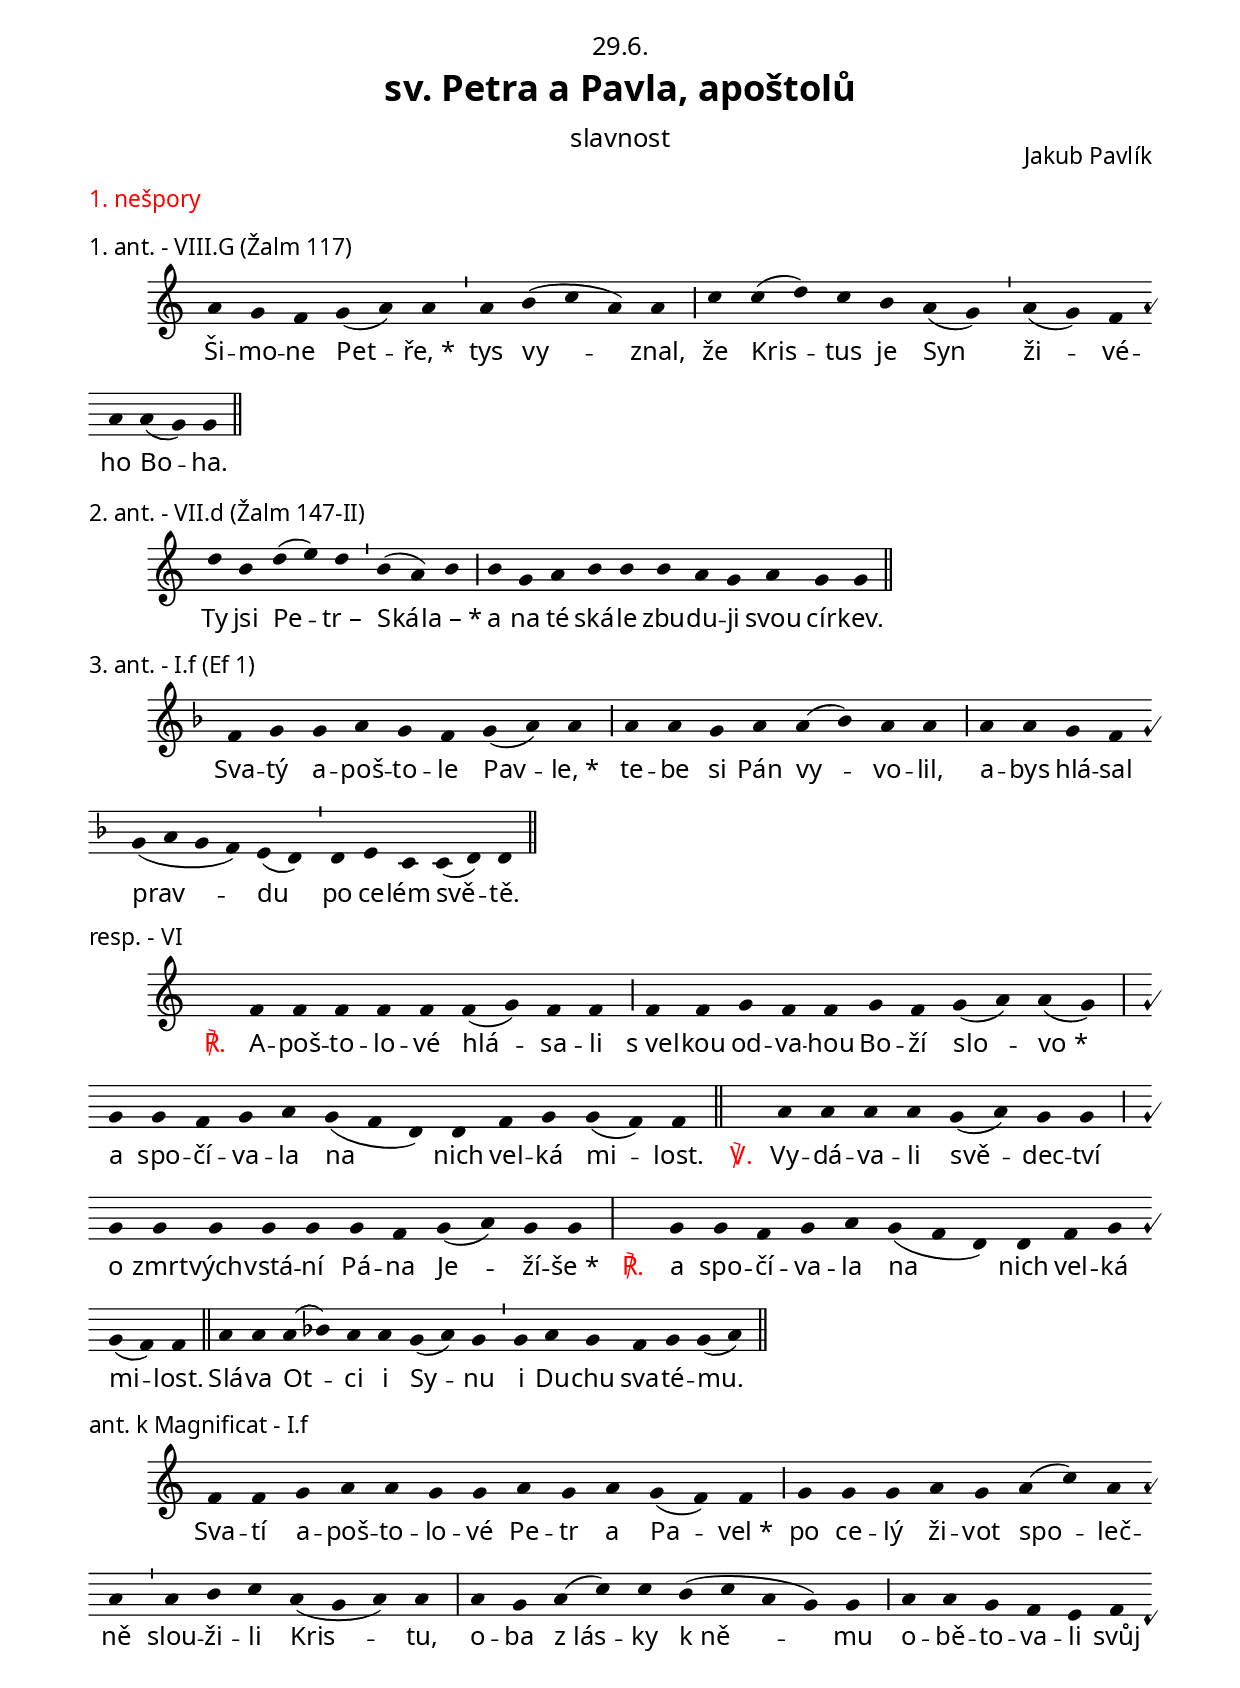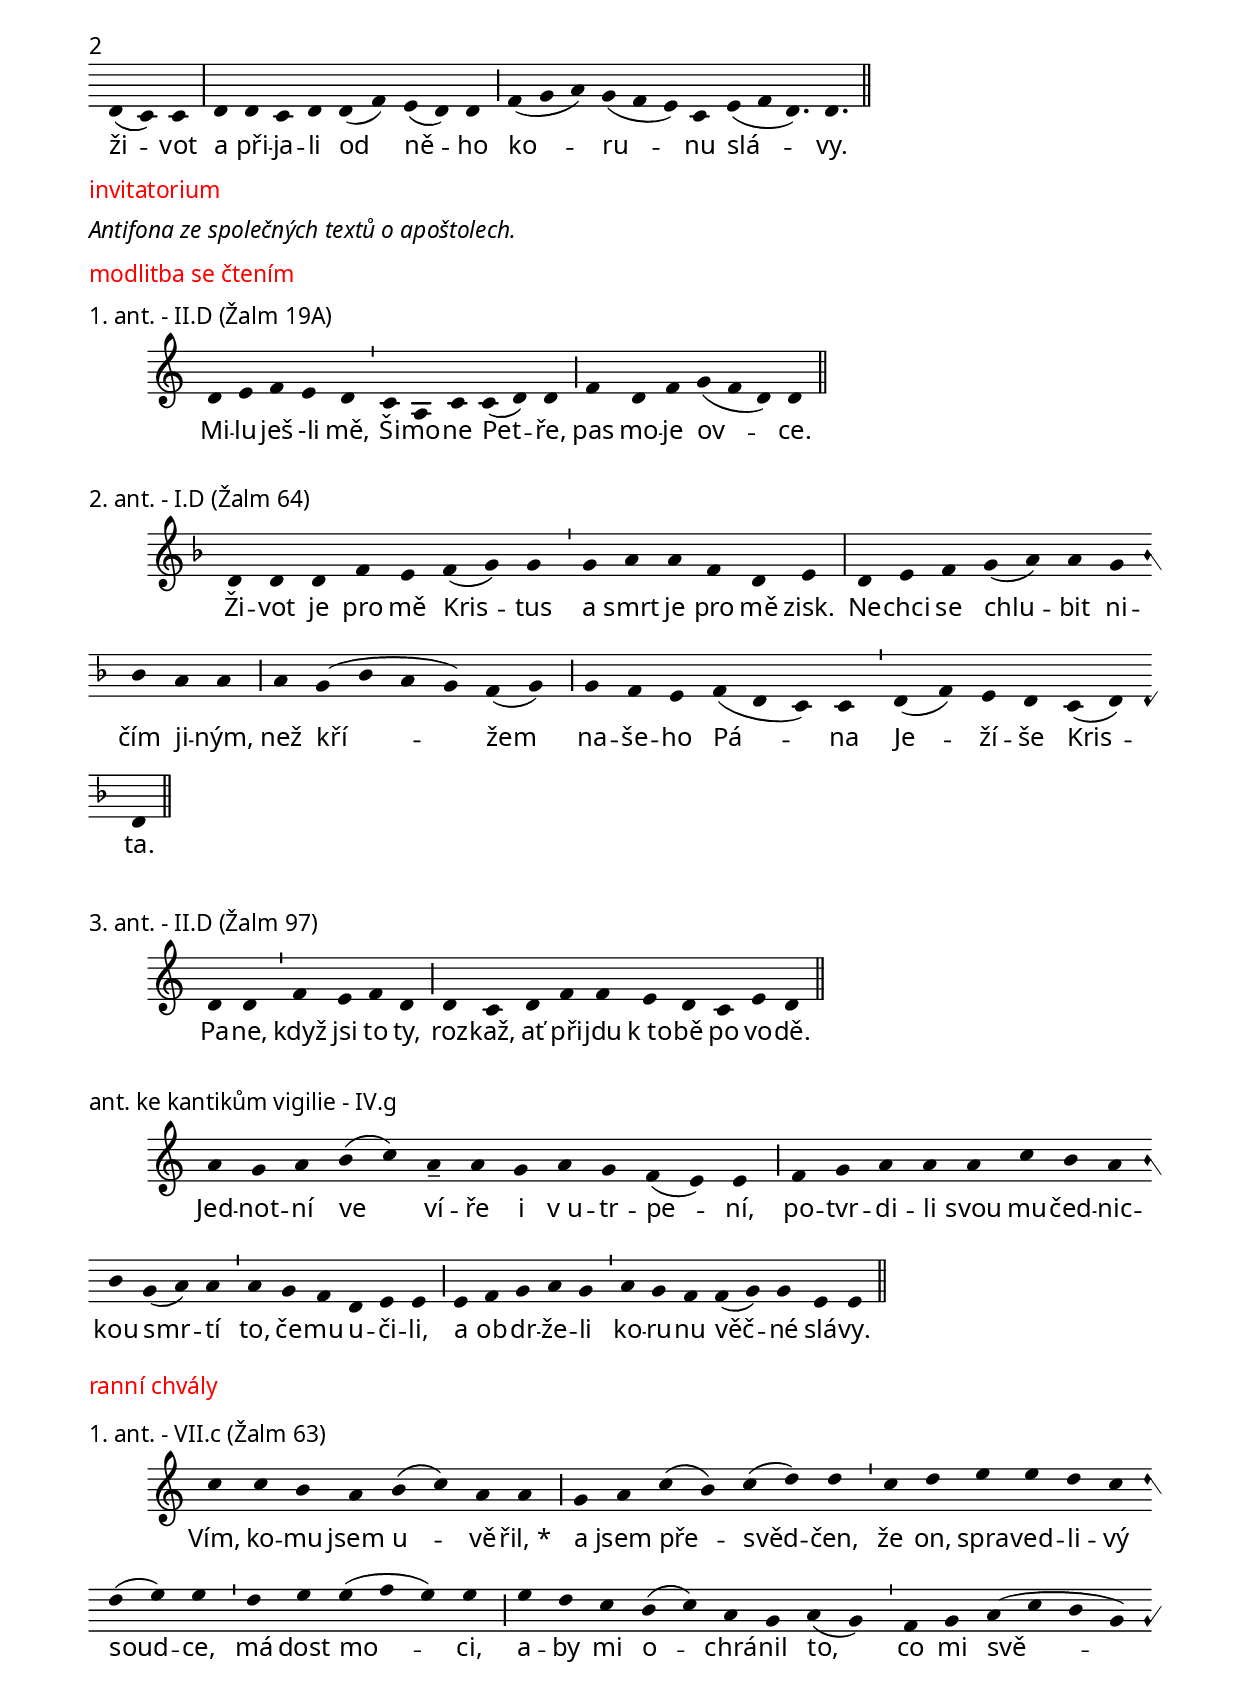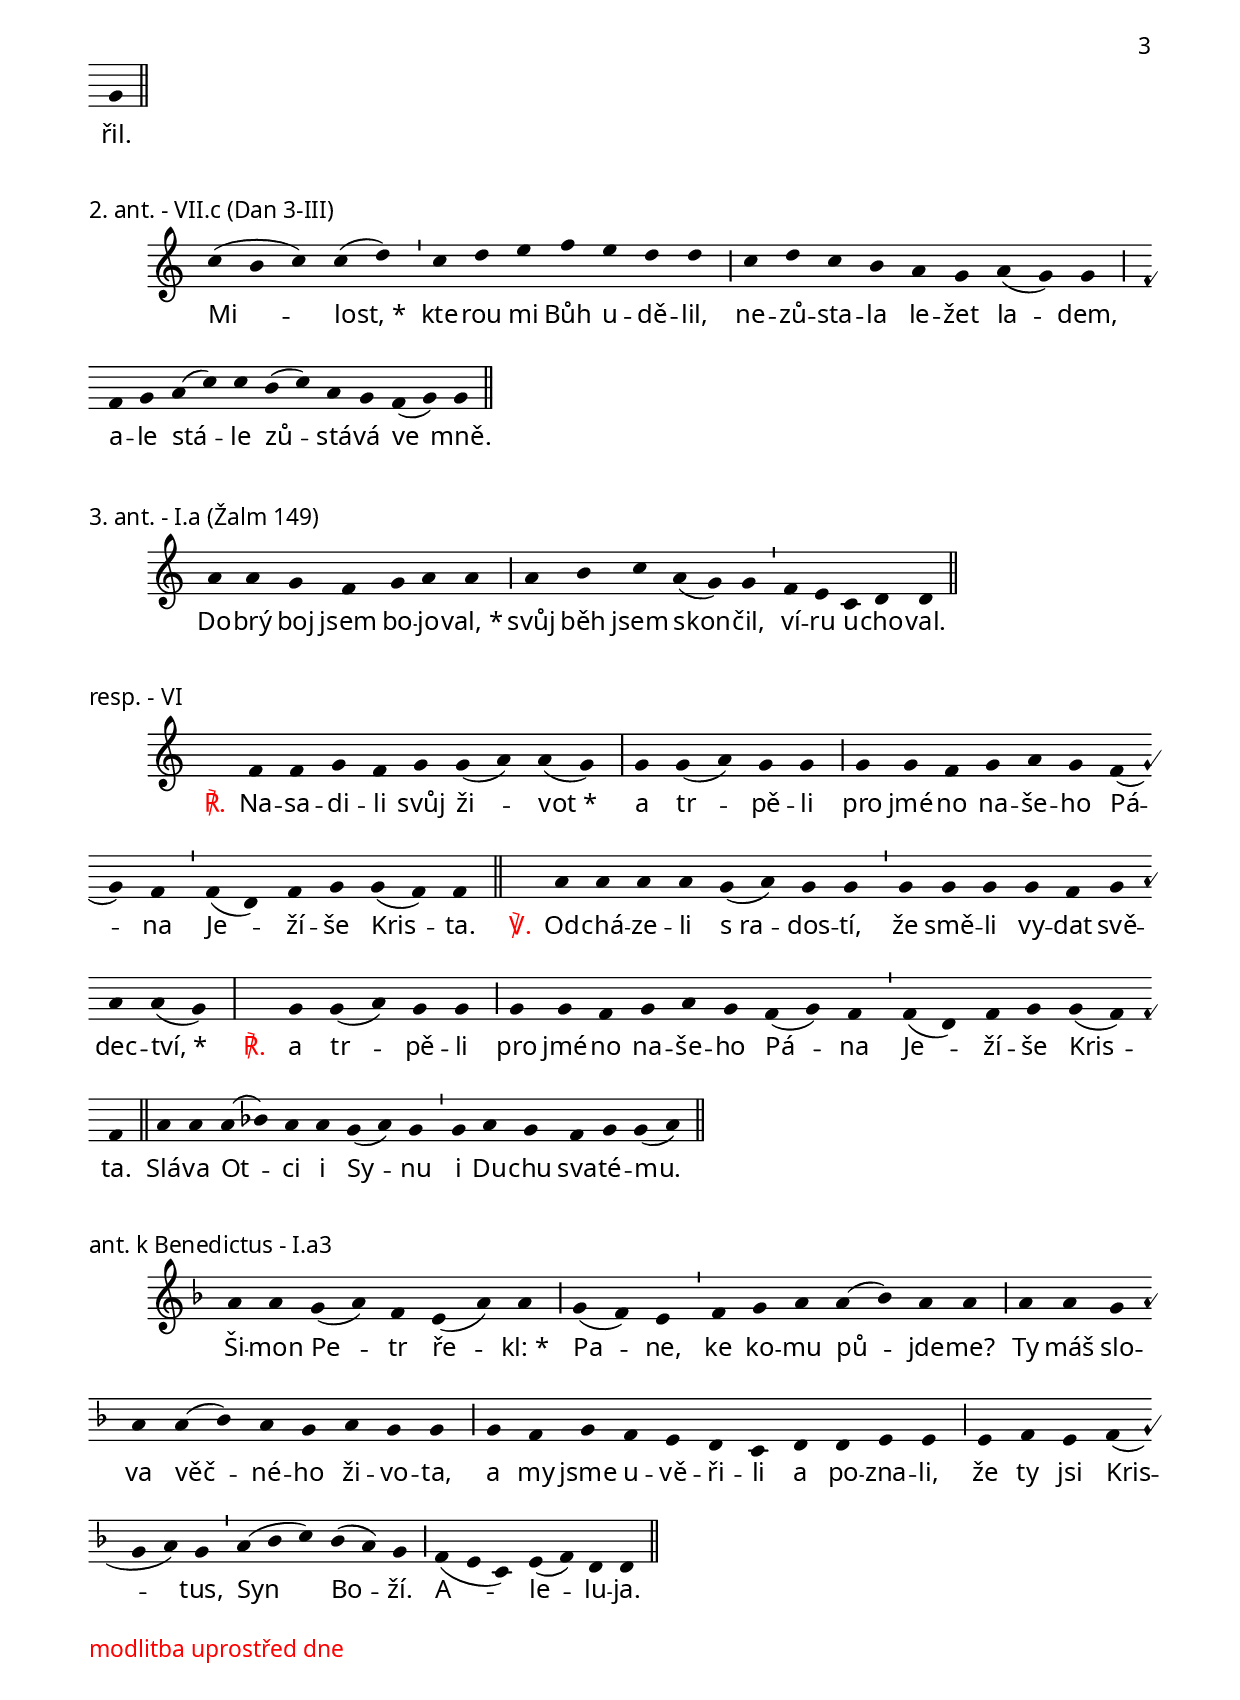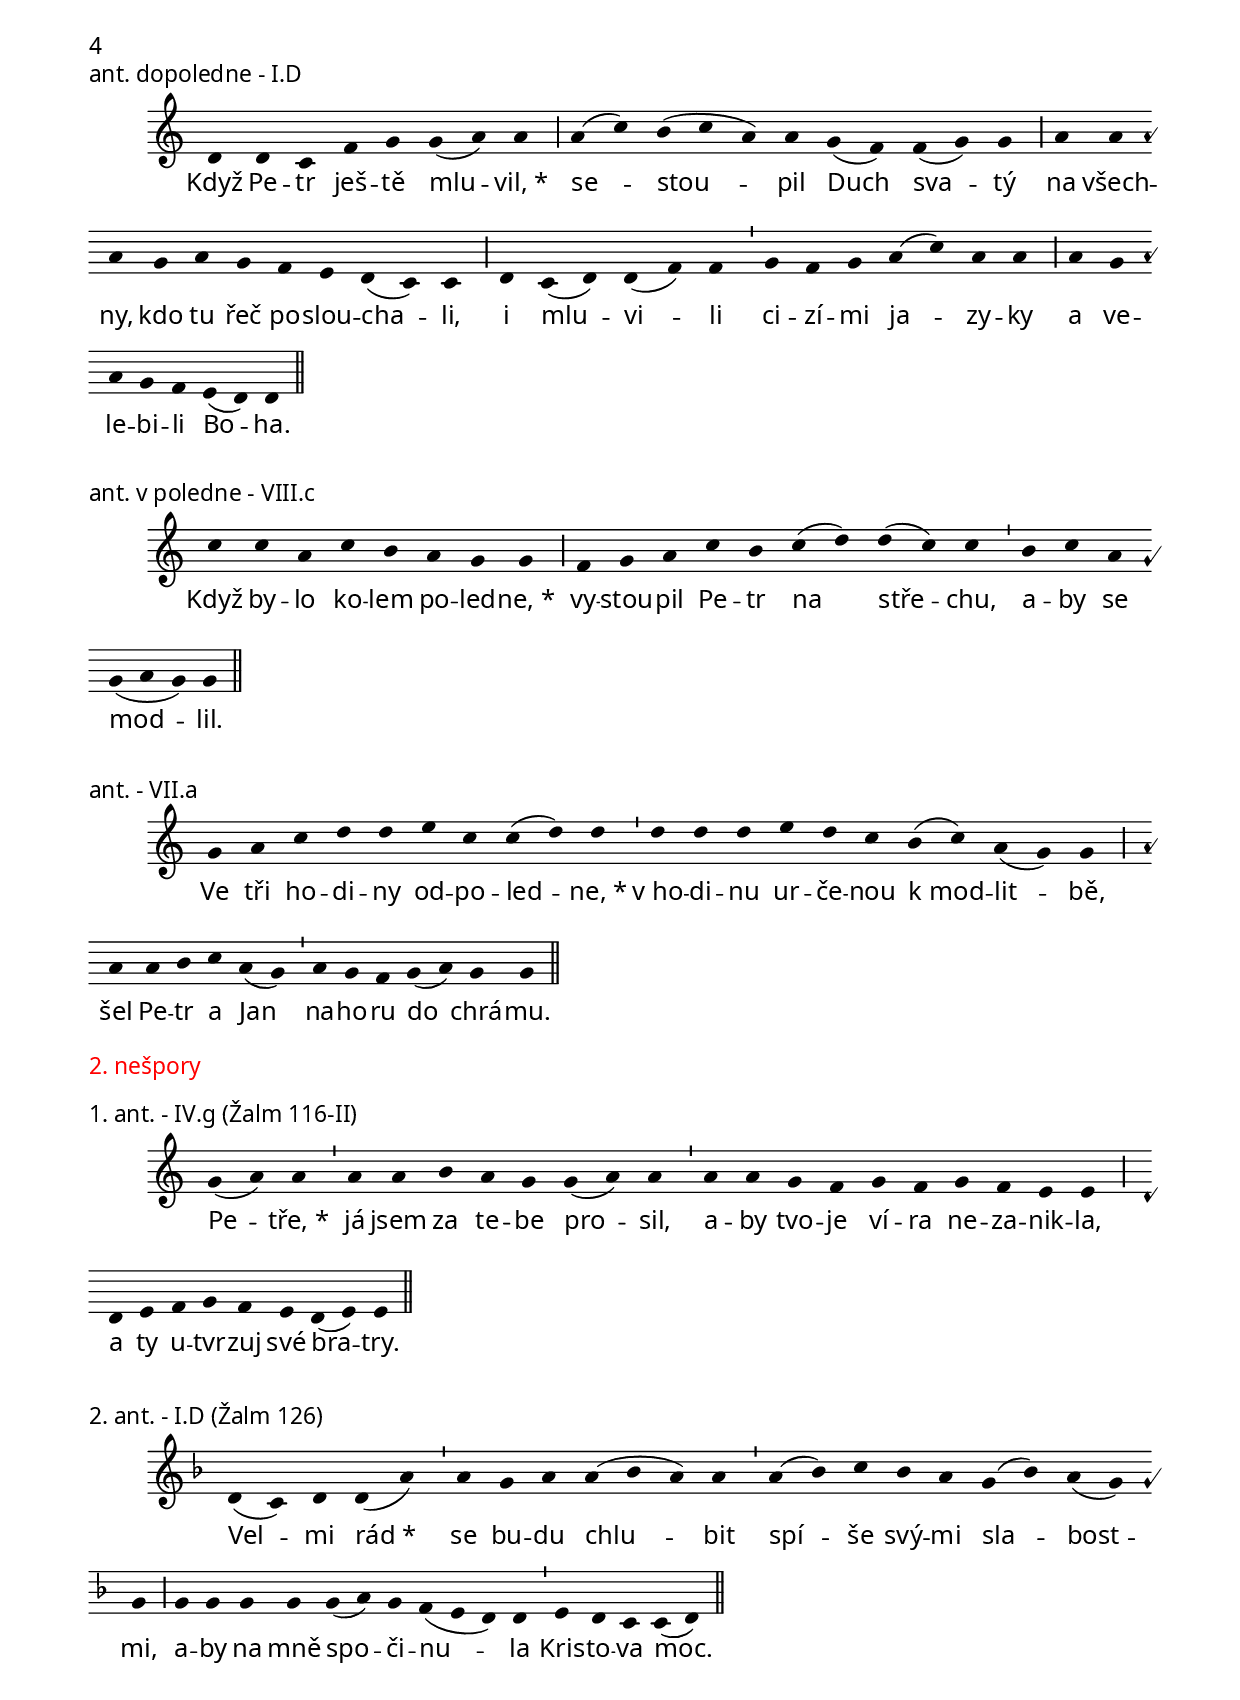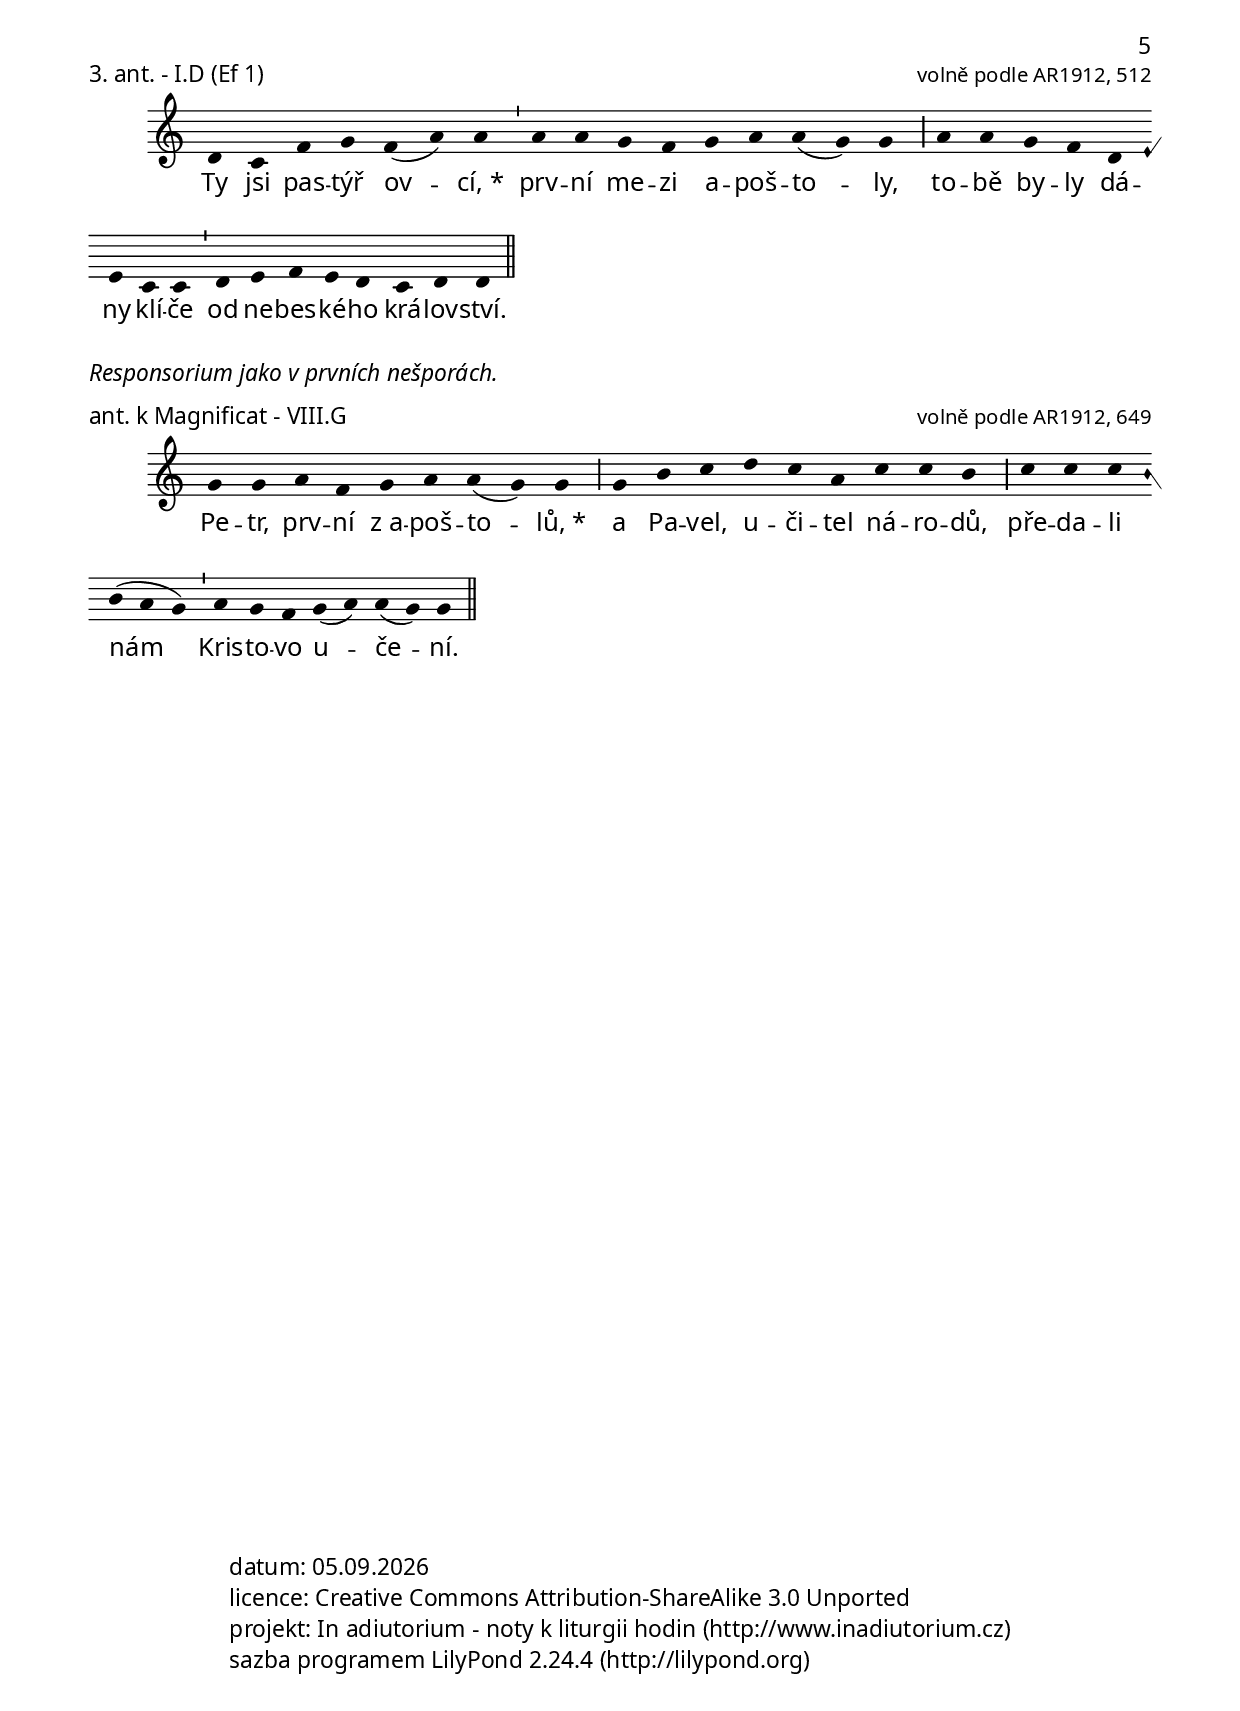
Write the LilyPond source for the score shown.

\version "2.15.37"

\include "../spolecne.ly"
\include "../dilyresponsorii.ly"

\header {
  title = \markup\titleSvatek
            "sv. Petra a Pavla, apoštolů"
            slavnost
            29.6.
  composer = "Jakub Pavlík"
}

\markup {\nadpisHodinka {"1. nešpory"}}

\score {
  \relative c'' {
    \choralniRezim
    a4 g f g( a) a \barMin
    a b( c a) a \barMaior
    c c( d) c b a( g) \barMin
    a( g) f a a( g) g \barFinalis
  }
  \addlyrics {
    Ši -- mo -- ne Pet -- ře,_*
    tys vy -- znal,
    že Kris -- tus je Syn
    ži -- vé -- ho Bo -- ha.
  }
  \header {
    quid = "1. ant."
    modus = "VIII"
    differentia = "G"
    psalmus = "Žalm 117"
    id = "1ne-a1"
    piece = \markup {\sestavTitulek}
  }
}

\score {
  \relative c'' {
    \choralniRezim
    d4 b d( e) d \barMin
    b( a) b \barMaior
    b g a b b b a g a g g \barFinalis
  }
  \addlyrics {
    Ty jsi Pe -- tr_–
    Ská -- la_–_*
    a na té ská -- le zbu -- du -- ji svou cír -- kev.
  }
  \header {
    quid = "2. ant."
    modus = "VII"
    differentia = "d"
    psalmus = "Žalm 147-II"
    id = "1ne-a2"
    piece = \markup {\sestavTitulek}
  }
}

\score {
  \relative c' {
    \choralniRezim
    \key f \major
    f4 g g a g f g( a) a \barMaior
    a a g a a( bes) a a \barMaior
    a a g f g( a g f) e( d) \barMin
    d e c c( d) d \barFinalis
  }
  \addlyrics {
    Sva -- tý a -- poš -- to -- le Pav -- le,_*
    te -- be si Pán vy -- vo -- lil,
    a -- bys hlá -- sal prav -- du
    po ce -- lém svě -- tě.
  }
  \header {
    quid = "3. ant."
    modus = "I"
    differentia = "f"
    psalmus = "Ef 1"
    id = "1ne-a3"
    piece = \markup {\sestavTitulek}
  }
}

\score {
  \relative c' {
    \choralniRezim

    % R
    \neviditelna f
    f f f f f f( g) f f \barMaior
    f f g f f g f g( a) a( g) \barMax
    g g f g a g( f d) d f g g( f) f \barFinalis
    % V
    \neviditelna a
    a4 a a a g( a) g g \barMaior
    g g g g g g f g( a) g g \barMax
    % R
    \neviditelna a
    g g f g a g( f d) d f g g( f) f \barFinalis
    % Slava
    \respVIdoxologie \barFinalis
  }
  \addlyrics {
    \Response A -- poš -- to -- lo -- vé hlá -- sa -- li
    s_vel -- kou od -- va -- hou Bo -- ží slo -- vo_*
    a spo -- čí -- va -- la na nich vel -- ká mi -- lost.
    \Verse Vy -- dá -- va -- li svě -- dec -- tví
    o zmrt -- vých -- vstá -- ní Pá -- na Je -- ží -- še_*
    \Response a spo -- čí -- va -- la na nich vel -- ká mi -- lost.
    \textRespDoxologie
  }
  \header {
    quid = "resp."
    modus = "VI"
    id = "1ne-r"
    piece = \markup {\sestavTitulekResp}
  }
}

\score {
  \relative c' {
    \choralniRezim
    f4 f g a a g g a g a g( f) f \barMaior
    g g g a g a( c) a a \barMin a b c a( g a) a \barMax
    a g a( c) c b( c a g) g \barMaior a a g f e f d( c) c \barMax
    d d c d d( f) e( d) d \barMaior f( g a) g( f e) c e( f d4.) d \barFinalis
  }
  \addlyrics {
    Sva -- tí a -- poš -- to -- lo -- vé Pe -- tr a Pa -- vel_*
    po ce -- lý ži -- vot spo -- leč -- ně slou -- ži -- li Kris -- tu,
    o -- ba z_lás -- ky k_ně -- mu o -- bě -- to -- va -- li svůj ži -- vot
    a při -- ja -- li od ně -- ho ko -- ru -- nu slá -- vy.
  }
  \header {
    quid = "ant. k Magnificat"
    modus = "I"
    differentia = "f"
    psalmus = ""
    id = "1ne-amag"
    piece = \markup {\sestavTitulekBezZalmu}
  }
}

\markup {\nadpisHodinka {"invitatorium"}}

\markup\italic{Antifona ze společných textů o apoštolech.}

\markup {\nadpisHodinka {"modlitba se čtením"}}

\score {
  \relative c' {
    \choralniRezim
    d4 e f e d \barMin
    c a c c( d) d \barMaior
    f d f g( f d) d \barFinalis
  }
  \addlyrics {
    Mi -- lu -- ješ -li mě,
    Ši -- mo -- ne Pet -- ře,
    pas mo -- je ov -- ce.
  }
  \header {
    quid = "1. ant."
    modus = "II"
    differentia = "D"
    psalmus = "Žalm 19A"
    id = "mc-a1"
    piece = \markup {\sestavTitulek}
  }
}

\score {
  \relative c' {
    \choralniRezim
    \key f \major
    d4 d d f e f( g) g \barMin
    g a a f d e \barMax
    d e f g( a) a g bes a a \barMaior
    a g( bes a g) f( g) \barMaior
    g f e f( d c) c \barMin
    d( f) e d c( d) d \barFinalis
  }
  \addlyrics {
    Ži -- vot je pro mě Kris -- tus
    a smrt je pro mě zisk.
    Ne -- chci se chlu -- bit ni -- čím ji -- ným,
    než kří -- žem
    na -- še -- ho Pá -- na
    Je -- ží -- še Kris -- ta.
  }
  \header {
    quid = "2. ant."
    modus = "I"
    differentia = "D"
    psalmus = "Žalm 64"
    fial = "pust_svatytyden.ly#odpo"
    id = "mc-a2"
    piece = \markup {\sestavTitulek}
  }
}

\score {
  \relative c' {
    \choralniRezim
    d4 d \barMin f e f d \barMaior
    d c
    d f f e d c e d \barFinalis
  }
  \addlyrics {
    Pa -- ne, když jsi to ty,
    roz -- kaž,
    ať při -- jdu k_to -- bě po vo -- dě.
  }
  \header {
    quid = "3. ant."
    modus = "II"
    differentia = "D"
    psalmus = "Žalm 97"
    id = "mc-a3"
    piece = \markup {\sestavTitulek}
  }
}

\score {
  \relative c'' {
    \choralniRezim
    a4 g a b( c) a-- a g a g f( e) e \barMaior
    f g a a a c b a b g( a) a \barMin
    a g f d e e \barMaior
    e f g a g \barMin
    a g f f( g) g e e \barFinalis
  }
  \addlyrics {
    Jed -- not -- ní ve ví -- ře i v_u -- tr -- pe -- ní,
    po -- tvr -- di -- li svou mu -- čed -- nic -- kou smr -- tí
    to, če -- mu u -- či -- li,
    a ob -- dr -- že -- li
    ko -- ru -- nu věč -- né slá -- vy.
  }
  \header {
    quid = "ant. ke kantikům vigilie"
    modus = "IV"
    differentia = "g"
    psalmus = ""
    id = "mc-avig"
    piece = \markup {\sestavTitulekBezZalmu}
  }
}

\markup {\nadpisHodinka {"ranní chvály"}}

\score {
  \relative c'' {
    \choralniRezim
    c4 c b a b( c) a a \barMaior
    g a c( b) c( d) d \barMin
    c d e e d c d( e) e \barMin
    d e e( f e) e \barMaior
    e d c b( c) a g a( g) \barMin f g a( c b g) g \barFinalis
  }
  \addlyrics {
    Vím, ko -- mu jsem u -- vě -- řil,_*
    a jsem pře -- svěd -- čen,
    že on, spra -- ved -- li -- vý soud -- ce,
    má dost mo -- ci,
    a -- by mi o -- chrá -- nil to, co mi svě -- řil.
  }
  \header {
    quid = "1. ant."
    modus = "VII"
    differentia = "c"
    psalmus = "Žalm 63"
    placet = "delší recitace na e je pro antifony VII. modu hodně netypická,
    ale jsem nakloněn myslet si, že tady je to tolerovatelné"
    id = "rch-a1"
    piece = \markup {\sestavTitulek}
  }
}

\score {
  \relative c'' {
    \choralniRezim
    c4( b c) c( d) \barMin c d e f e d d \barMaior
    c d c b a g a( g) g \barMaior
    f g a( c) c b( c) a g f( g) g \barFinalis
  }
  \addlyrics {
    Mi -- lost,_* kte -- rou mi Bůh u -- dě -- lil,
    ne -- zů -- sta -- la le -- žet la -- dem,
    a -- le stá -- le zů -- stá -- vá ve mně.
  }
  \header {
    quid = "2. ant."
    modus = "VII"
    differentia = "c"
    psalmus = "Dan 3-III"
    id = "rch-a2"
    piece = \markup {\sestavTitulek}
  }
}

\score {
  \relative c'' {
    \choralniRezim
    a4 a g f g a a \barMaior
    a b c a( g) g \barMin
    f e c d d \barFinalis
  }
  \addlyrics {
    Do -- brý boj jsem bo -- jo -- val,_*
    svůj běh jsem skon -- čil,
    ví -- ru u -- cho -- val.
  }
  \header {
    quid = "3. ant."
    modus = "I"
    differentia = "a"
    psalmus = "Žalm 149"
    id = "rch-a3"
    piece = \markup {\sestavTitulek}
  }
}

\score {
  \relative c' {
    \choralniRezim

    % R
    \neviditelna f
    f4 f g f g g( a) a( g) \barMax
    g g( a) g g \barMaior
    g g f g a g f( g) f \barMin
    f( d) f g g( f) f \barFinalis
    % V
    \neviditelna a
    a4 a a a g( a) g g \barMin
    g g g g f g a a( g) \barMax
    % R
    \neviditelna a
    g g( a) g g \barMaior
    g g f g a g f( g) f \barMin
    f( d) f g g( f) f \barFinalis
    % Slava
    \respVIdoxologie \barFinalis
  }
  \addlyrics {
    \Response Na -- sa -- di -- li svůj ži -- vot_*
    a tr -- pě -- li
    pro jmé -- no na -- še -- ho Pá -- na
    Je -- ží -- še Kris -- ta.
    \Verse Od -- chá -- ze -- li s_ra -- dos -- tí,
    že smě -- li vy -- dat svě -- dec -- tví,_*
    \Response a tr -- pě -- li
    pro jmé -- no na -- še -- ho Pá -- na
    Je -- ží -- še Kris -- ta.
    \textRespDoxologie
  }
  \header {
    quid = "resp."
    modus = "VI"
    id = "rch-r"
    piece = \markup {\sestavTitulekResp}
  }
}

\score {
  \relative c'' {
    \key f \major
    \choralniRezim
    a4 a g( a) f e( a) a \barMaior
    g( f) e \barMin f g a a( bes) a a \barMaior
    a a g a a( bes) a g a g g \barMaior
    g f g f e d c d d e e \barMaior
    e f e f( g a) g \barMin a( bes c) bes( a) g \barMaior
    f( e c) e( f) d d \barFinalis
  }
  \addlyrics {
    Ši -- mon Pe -- tr ře -- kl:_*
    Pa -- ne, ke ko -- mu pů -- jde -- me?
    Ty máš slo -- va věč -- né -- ho ži -- vo -- ta,
    a my jsme u -- vě -- ři -- li a po -- zna -- li,
    že ty jsi Kris -- tus, Syn Bo -- ží.
    A -- le -- lu -- ja.
  }
  \header {
    quid = "ant. k Benedictus"
    modus = "I"
    differentia = "a3"
    psalmus = ""
    id = "rch-aben"
    piece = \markup {\sestavTitulekBezZalmu}
  }
}

\markup {\nadpisHodinka {"modlitba uprostřed dne"}}

\score {
  \relative c' {
    \choralniRezim
    d4 d c f g g( a) a \barMaior
    a( c) b( c a) a g( f) f( g) g \barMaior
    a a a g a g f e d( c) c \barMaior
    d c( d) d( f) f \barMin g f g a( c) a a \barMaior
    a g a g f e( d) d \barFinalis
  }
  \addlyrics {
    Když Pe -- tr ješ -- tě mlu -- vil,_*
    se -- stou -- pil Duch sva -- tý
    na všech -- ny, kdo tu řeč po -- slou -- cha -- li,
    i mlu -- vi -- li ci -- zí -- mi ja -- zy -- ky
    a ve -- le -- bi -- li Bo -- ha.
  }
  \header {
    quid = "ant. dopoledne"
    modus = "I"
    differentia = "D"
    psalmus = ""
    id = "tercie"
    piece = \markup {\sestavTitulekBezZalmu}
  }
}

\score {
  \relative c'' {
    \choralniRezim
    c4 c a c b a g g \barMaior
    f g a c b c( d) d( c) c \barMin
    b c a g( a g) g \barFinalis
  }
  \addlyrics {
    Když by -- lo ko -- lem po -- led -- ne,_*
    vy -- stou -- pil Pe -- tr na stře -- chu,
    a -- by se mod -- lil.
  }
  \header {
    quid = "ant. v poledne"
    modus = "VIII"
    differentia = "c"
    psalmus = ""
    id = "sexta"
    piece = \markup {\sestavTitulekBezZalmu}
  }
}

\score {
  \relative c'' {
    \choralniRezim
    g4 a c d d e c c( d) d \barMin
    d d d e d c b( c) a( g) g \barMaior
    a a b c a( g) \barMin a g f g( a) g g \barFinalis
  }
  \addlyrics {
    Ve tři ho -- di -- ny od -- po -- led -- ne,_*
    v_ho -- di -- nu ur -- če -- nou k_mod -- lit -- bě,
    šel Pe -- tr a Jan na -- ho -- ru do chrá -- mu.
  }
  \header {
    quid = "ant."
    modus = "VII"
    differentia = "a"
    psalmus = ""
    id = "nona"
    piece = \markup {\sestavTitulekBezZalmu}
  }
}

\markup {\nadpisHodinka {"2. nešpory"}}

\score {
  \relative c'' {
    \choralniRezim
    g4( a) a \barMin a a b a g g( a) a \barMin
    a a g f g f g f e e \barMaior
    d e f g f e d( e) e \barFinalis
  }
  \addlyrics {
    Pe -- tře,_* já jsem za te -- be pro -- sil,
    a -- by tvo -- je ví -- ra ne -- za -- nik -- la,
    a ty u -- tvr -- zuj své bra -- try.
  }
  \header {
    quid = "1. ant."
    modus = "IV"
    differentia = "g"
    psalmus = "Žalm 116-II"
    id = "2ne-a1"
    piece = \markup {\sestavTitulek}
  }
}

\score {
  \relative c' {
    \choralniRezim
    \key f \major
    d4( c) d d( a') \barMin a g a a( bes a) a \barMin a( bes) c bes a g( bes) a( g) g \barMaior
    g g g g g( a) g f( e d) d \barMin e d c c( d) \barFinalis
  }
  \addlyrics {
    Vel -- mi rád_* se bu -- du chlu -- bit spí -- še svý -- mi sla -- bost -- mi,
    a -- by na mně spo -- či -- nu -- la Kris -- to -- va moc.
  }
  \header {
    quid = "2. ant."
    modus = "I"
    differentia = "D"
    psalmus = "Žalm 126"
    id = "2ne-a2"
    piece = \markup {\sestavTitulek}
  }
}

\score {
  \relative c' {
    \choralniRezim
    d4 c f g f( a) a \barMin
    a a g f g a a( g) g \barMaior
    a a g f d e c c \barMin
    d e f e d c d d \barFinalis
  }
  \addlyrics {
    Ty jsi pas -- týř ov -- cí,_*
    prv -- ní me -- zi a -- poš -- to -- ly,
    to -- bě by -- ly dá -- ny klí -- če
    od ne -- bes -- ké -- ho krá -- lov -- ství.
  }
  \header {
    fons_externus = "volně podle AR1912, 512"
    quid = "3. ant."
    modus = "I"
    differentia = "D"
    psalmus = "Ef 1"
    fial = "sanktoral/0222petruvstolec.ly#ne-amag"
    id = "2ne-a3"
    piece = \markup {\sestavTitulek}
  }
}

\markup\italic{Responsorium jako v prvních nešporách.}

\score {
  \relative c'' {
    \choralniRezim
    g4 g a f g a a( g) g \barMaior
    g b c d c a c c b \barMaior
    c c c b( a g) \barMin a g f g( a) a( g) g \barFinalis
  }
  \addlyrics {
    Pe -- tr, prv -- ní z_a -- poš -- to -- lů,_*
    a Pa -- vel, u -- či -- tel ná -- ro -- dů,
    pře -- da -- li nám Kris -- to -- vo u -- če -- ní.
  }
  \header {
    fons_externus = "volně podle AR1912, 649"
    quid = "ant. k Magnificat"
    modus = "VIII"
    differentia = "G"
    psalmus = ""
    id = "2ne-amag"
    piece = \markup {\sestavTitulekBezZalmu}
  }
}